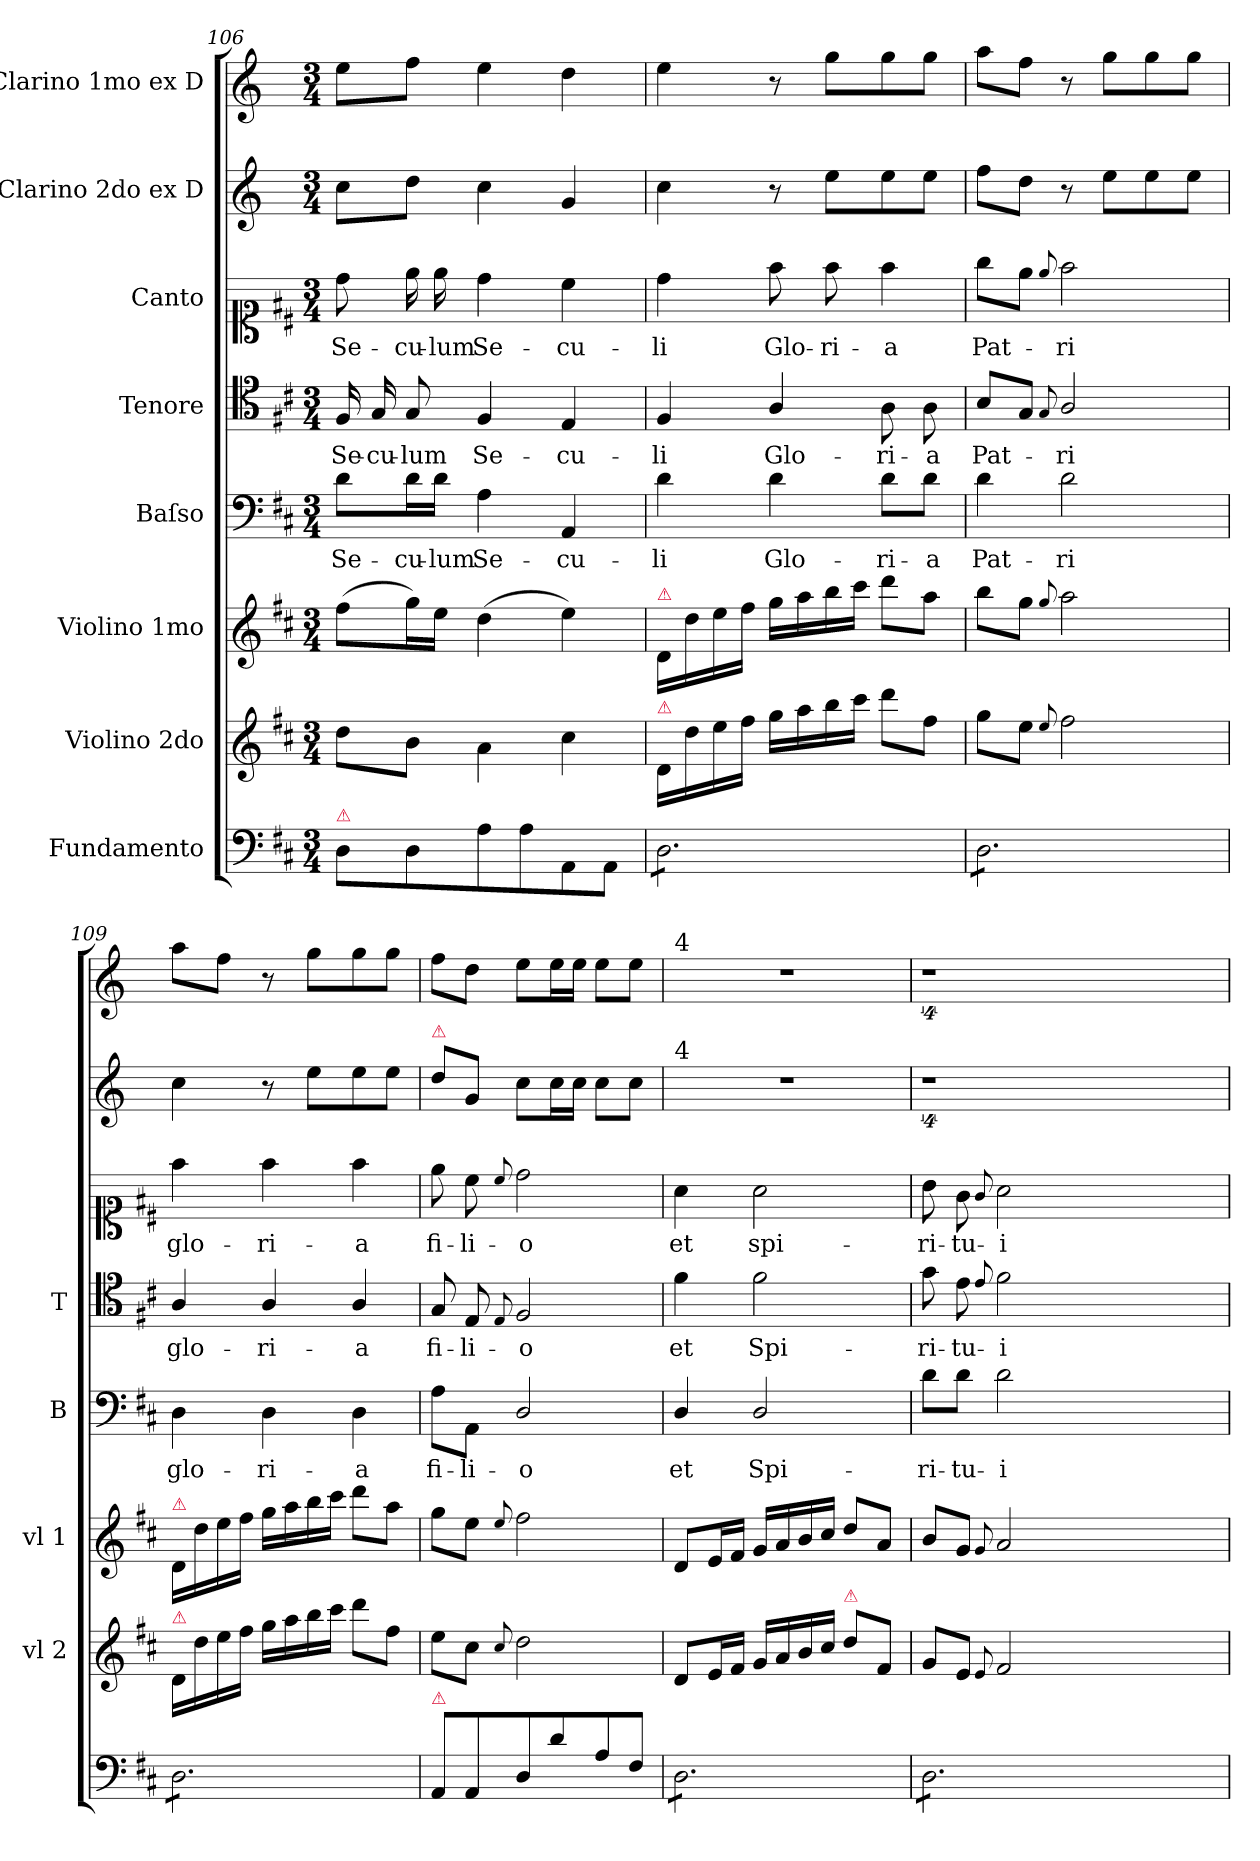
**kern	**kern	**kern	**kern	**text	**kern	**text	**kern	**text	**kern	**kern
*part8	*part7	*part6	*part5	*part5	*part4	*part4	*part3	*part3	*part2	*part1
*staff8	*staff7	*staff6	*staff5	*staff5	*staff4	*staff4	*staff3	*staff3	*staff2	*staff1
*I"Fundamento	*I"Violino 2do	*I"Violino 1mo	*I"Baſso	*	*I"Tenore	*	*I"Canto	*	*I"Clarino 2do ex D	*I"Clarino 1mo ex D
*	*I'vl 2	*I'vl 1	*I'B	*	*I'T	*	*	*	*	*
*clefF4	*clefG2	*clefG2	*clefF4	*	*clefC4	*	*clefC1	*	*clefG2	*clefG2
*	*	*	*	*	*	*	*	*	*ITrd-1c-2	*ITrd-1c-2
*k[f#c#]	*k[f#c#]	*k[f#c#]	*k[f#c#]	*	*k[f#c#]	*	*k[f#c#]	*	*k[f#c#]	*k[f#c#]
*D:	*D:	*D:	*D:	*	*D:	*	*D:	*	*D:	*D:
*M3/4	*M3/4	*M3/4	*M3/4	*	*M3/4	*	*M3/4	*	*M3/4	*M3/4
=106	=106	=106	=106	=106	=106	=106	=106	=106	=106	=106
!LO:TX:a:color=crimson:t=⚠	!	!	!	!	!	!	!	!	!	!
8D\L	8dd\L	(8ff#\L	8d\L	Se-	16F#/	Se-	8dd\	Se-	8dd\L	8ff#\L
.	.	.	.	.	16G/	-cu-	.	.	.	.
8D\	8b\J	16gg\L)	16d\L	-cu-	8G/	-lum	16ee\	-cu-	8ee\J	8gg\J
.	.	16ee\JJ	16d\JJ	-lum	.	.	16ee\	-lum	.	.
8A\	4a\	(4dd\	4A\	Se-	4F#/	Se-	4dd\	Se-	4dd\	4ff#\
8A\	.	.	.	.	.	.	.	.	.	.
8AA/	4cc#\	4ee\)	4AA/	-cu-	4E/	-cu-	4cc#\	-cu-	4a/	4ee\
8AA/J	.	.	.	.	.	.	.	.	.	.
=107	=107	=107	=107	=107	=107	=107	=107	=107	=107	=107
!	!	!LO:TX:a:color=crimson:t=⚠	!	!	!	!	!	!	!	!
!	!LO:TX:a:color=crimson:t=⚠	!	!	!	!	!	!	!	!	!
*tremolo	*	*	*	*	*	*	*	*	*	*
8D\L	16d/LL	16d/LL	4d\	-li	4F#/	-li	4dd\	-li	4dd\	4ff#\
.	16dd\	16dd\	.	.	.	.	.	.	.	.
8D\	16ee\	16ee\	.	.	.	.	.	.	.	.
.	16ff#\JJ	16ff#\JJ	.	.	.	.	.	.	.	.
8D\	16gg\LL	16gg\LL	4d\	Glo-	4A/	Glo-	8ff#\	Glo-	8r	8r
.	16aa\	16aa\	.	.	.	.	.	.	.	.
8D\	16bb\	16bb\	.	.	.	.	8ff#\	-ri-	8ff#\L	8aa\L
.	16ccc#\JJ	16ccc#\JJ	.	.	.	.	.	.	.	.
8D\	8ddd\L	8ddd\L	8d\L	-ri-	8A\	-ri-	4ff#\	-a	8ff#\	8aa\
8D\J	8ff#\J	8aa\J	8d\J	-a	8A\	-a	.	.	8ff#\J	8aa\J
=108	=108	=108	=108	=108	=108	=108	=108	=108	=108	=108
8D\L	8gg\L	8bb\L	4d\	Pat-	8B/L	Pat-	8gg\L	Pat-	8gg\L	8bb\L
8D\	8ee\J	8gg\J	.	.	8G/J	.	8ee\J	.	8ee\J	8gg\J
.	8qqee/	8qqgg/	.	.	8qqG/	.	8qqee/	.	.	.
8D\	2ff#\	2aa\	2d\	-ri	2A/	-ri	2ff#\	-ri	8r	8r
8D\	.	.	.	.	.	.	.	.	8ff#\L	8aa\L
8D\	.	.	.	.	.	.	.	.	8ff#\	8aa\
8D\J	.	.	.	.	.	.	.	.	8ff#\J	8aa\J
=109	=109	=109	=109	=109	=109	=109	=109	=109	=109	=109
!	!	!LO:TX:a:color=crimson:t=⚠	!	!	!	!	!	!	!	!
!	!LO:TX:a:color=crimson:t=⚠	!	!	!	!	!	!	!	!	!
8D\L	16d/LL	16d/LL	4D\	glo-	4A/	glo-	4ff#\	glo-	4dd\	8bb\L
.	16dd\	16dd\	.	.	.	.	.	.	.	.
8D\	16ee\	16ee\	.	.	.	.	.	.	.	8gg\J
.	16ff#\JJ	16ff#\JJ	.	.	.	.	.	.	.	.
8D\	16gg\LL	16gg\LL	4D\	-ri-	4A/	-ri-	4ff#\	-ri-	8r	8r
.	16aa\	16aa\	.	.	.	.	.	.	.	.
8D\	16bb\	16bb\	.	.	.	.	.	.	8ff#\L	8aa\L
.	16ccc#\JJ	16ccc#\JJ	.	.	.	.	.	.	.	.
8D\	8ddd\L	8ddd\L	4D\	-a	4A/	-a	4ff#\	-a	8ff#\	8aa\
8D\J	8ff#\J	8aa\J	.	.	.	.	.	.	8ff#\J	8aa\J
*Xtremolo	*	*	*	*	*	*	*	*	*	*
=110	=110	=110	=110	=110	=110	=110	=110	=110	=110	=110
!	!	!	!	!	!	!	!	!	!LO:TX:a:color=crimson:t=⚠	!
!LO:TX:a:color=crimson:t=⚠	!	!	!	!	!	!	!	!	!	!
8AA/L	8ee\L	8gg\L	8A\L	fi-	8G/	fi-	8ee\	fi-	8ee\L	8gg\L
8AA/	8cc#\J	8ee\J	8AA\J	-li-	8E/	-li-	8cc#\	-li-	8a/J	8ee\J
.	8qqcc#/	8qqee/	.	.	8qqE/	.	8qqcc#/	.	.	.
8D/	2dd\	2ff#\	2D/	-o	2F#/	-o	2dd\	-o	8dd\L	8ff#\L
8d\	.	.	.	.	.	.	.	.	16dd\L	16ff#\L
.	.	.	.	.	.	.	.	.	16dd\JJ	16ff#\JJ
8A\	.	.	.	.	.	.	.	.	8dd\L	8ff#\L
8F#\J	.	.	.	.	.	.	.	.	8dd\J	8ff#\J
=111	=111	=111	=111	=111	=111	=111	=111	=111	=111	=111
!	!	!	!	!	!	!	!	!	!	!LO:TX:a:t=4
!	!	!	!	!	!	!	!	!	!LO:TX:a:t=4	!
*tremolo	*	*	*	*	*	*	*	*	*	*
8D\L	8d/L	8d/L	4D/	et	4f#\	et	4a\	et	2.r	2.r
8D\	16e/L	16e/L	.	.	.	.	.	.	.	.
.	16f#/JJ	16f#/JJ	.	.	.	.	.	.	.	.
8D\	16g/LL	16g/LL	2D/	Spi-	2f#\	Spi-	2a\	spi-	.	.
.	16a/	16a/	.	.	.	.	.	.	.	.
8D\	16b/	16b/	.	.	.	.	.	.	.	.
.	16cc#/JJ	16cc#/JJ	.	.	.	.	.	.	.	.
!	!LO:TX:a:color=crimson:t=⚠	!	!	!	!	!	!	!	!	!
8D\	8dd\L	8dd/L	.	.	.	.	.	.	.	.
8D\J	8f#/J	8a/J	.	.	.	.	.	.	.	.
=112	=112	=112	=112	=112	=112	=112	=112	=112	=112	=112
8D\L	8g/L	8b/L	8d\L	-ri-	8g\	-ri-	8b\	-ri-	4%9r	4%9r
8D\	8e/J	8g/J	8d\J	-tu-	8e\	-tu-	8g\	-tu-	.	.
.	8qqe/	8qqg/	.	.	8qqe/	.	8qqg/	.	.	.
8D\	2f#/	2a/	2d\	-i	2f#\	-i	2a\	-i	.	.
8D\	.	.	.	.	.	.	.	.	.	.
8D\	.	.	.	.	.	.	.	.	.	.
8D\J	.	.	.	.	.	.	.	.	.	.
*Xtremolo	*	*	*	*	*	*	*	*	*	*
1.ryy	1.ryy	1.ryy	1.ryy	.	1.ryy	.	1.ryy	.	.	.
=	=	=	=	=	=	=	=	=	=	=
*-	*-	*-	*-	*-	*-	*-	*-	*-	*-	*-
